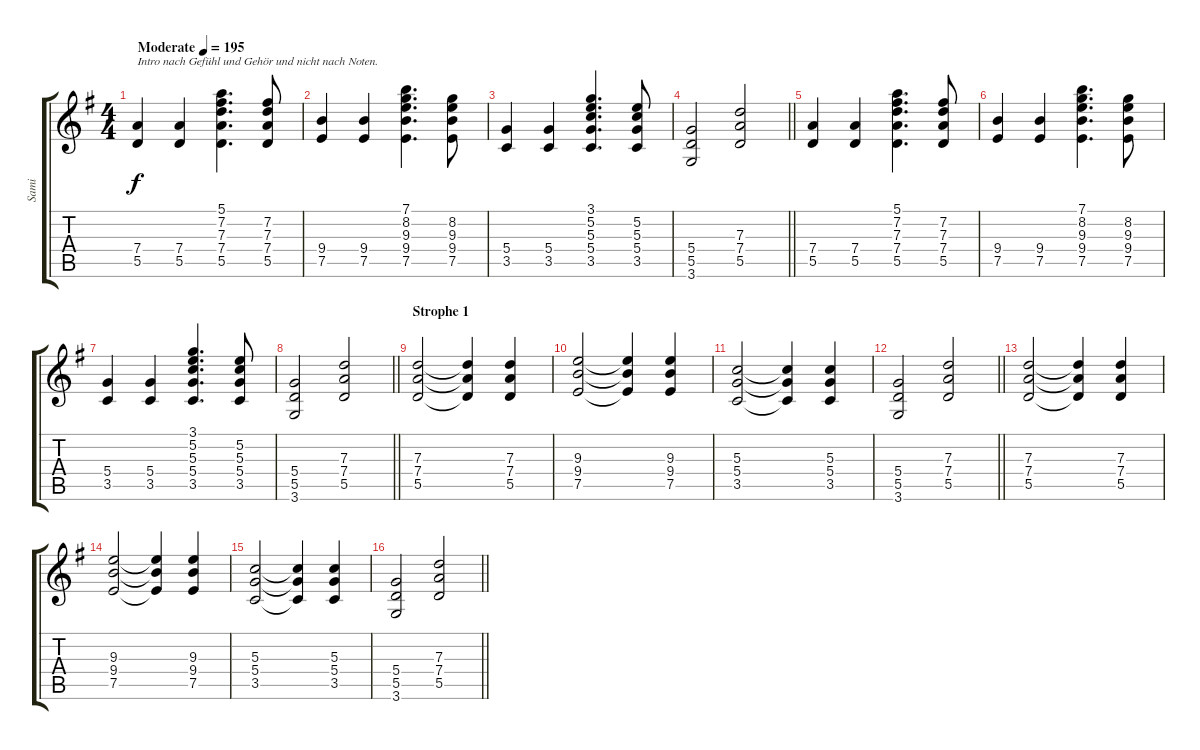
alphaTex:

\track ("Sami" "Sami") {instrument overdrivenguitar}
\staff {score tabs}
\tuning (E4 B3 G3 D3 A2 E2) {hide}
\ts (4 4)
\tempo (195 "Moderate")
\clef g2
\ks g
(7.4 5.5).4{txt "Intro nach Gefühl und Gehör und nicht nach Noten." dy f instrument overdrivenguitar} (7.4 5.5).4 (5.1 7.2 7.3 7.4 5.5).4{d} (7.2 7.3 7.4 5.5).8 |
(9.4 7.5).4 (9.4 7.5).4 (7.1 8.2 9.3 9.4 7.5).4{d} (8.2 9.3 9.4 7.5).8 |
(5.4 3.5).4 (5.4 3.5).4 (3.1 5.2 5.3 5.4 3.5).4{d} (5.2 5.3 5.4 3.5).8 |
\barLineRight lightlight
(5.4 5.5 3.6).2 (7.3 7.4 5.5).2 |
(7.4 5.5).4 (7.4 5.5).4 (5.1 7.2 7.3 7.4 5.5).4{d} (7.2 7.3 7.4 5.5).8 |
(9.4 7.5).4 (9.4 7.5).4 (7.1 8.2 9.3 9.4 7.5).4{d} (8.2 9.3 9.4 7.5).8 |
(5.4 3.5).4 (5.4 3.5).4 (3.1 5.2 5.3 5.4 3.5).4{d} (5.2 5.3 5.4 3.5).8 |
\barLineRight lightlight
(5.4 5.5 3.6).2 (7.3 7.4 5.5).2 |
\section ("" "Strophe 1")
(7.3 7.4 5.5).2 (7.3{t} 7.4{t} 5.5{t}).4 (7.3 7.4 5.5).4 |
(9.3 9.4 7.5).2 (9.3{t} 9.4{t} 7.5{t}).4 (9.3 9.4 7.5).4 |
(5.3 5.4 3.5).2 (5.3{t} 5.4{t} 3.5{t}).4 (5.3 5.4 3.5).4 |
\barLineRight lightlight
(5.4 5.5 3.6).2 (7.3 7.4 5.5).2 |
(7.3 7.4 5.5).2 (7.3{t} 7.4{t} 5.5{t}).4 (7.3 7.4 5.5).4 |
(9.3 9.4 7.5).2 (9.3{t} 9.4{t} 7.5{t}).4 (9.3 9.4 7.5).4 |
(5.3 5.4 3.5).2 (5.3{t} 5.4{t} 3.5{t}).4 (5.3 5.4 3.5).4 |
\barLineRight lightlight
(5.4 5.5 3.6).2 (7.3 7.4 5.5).2
